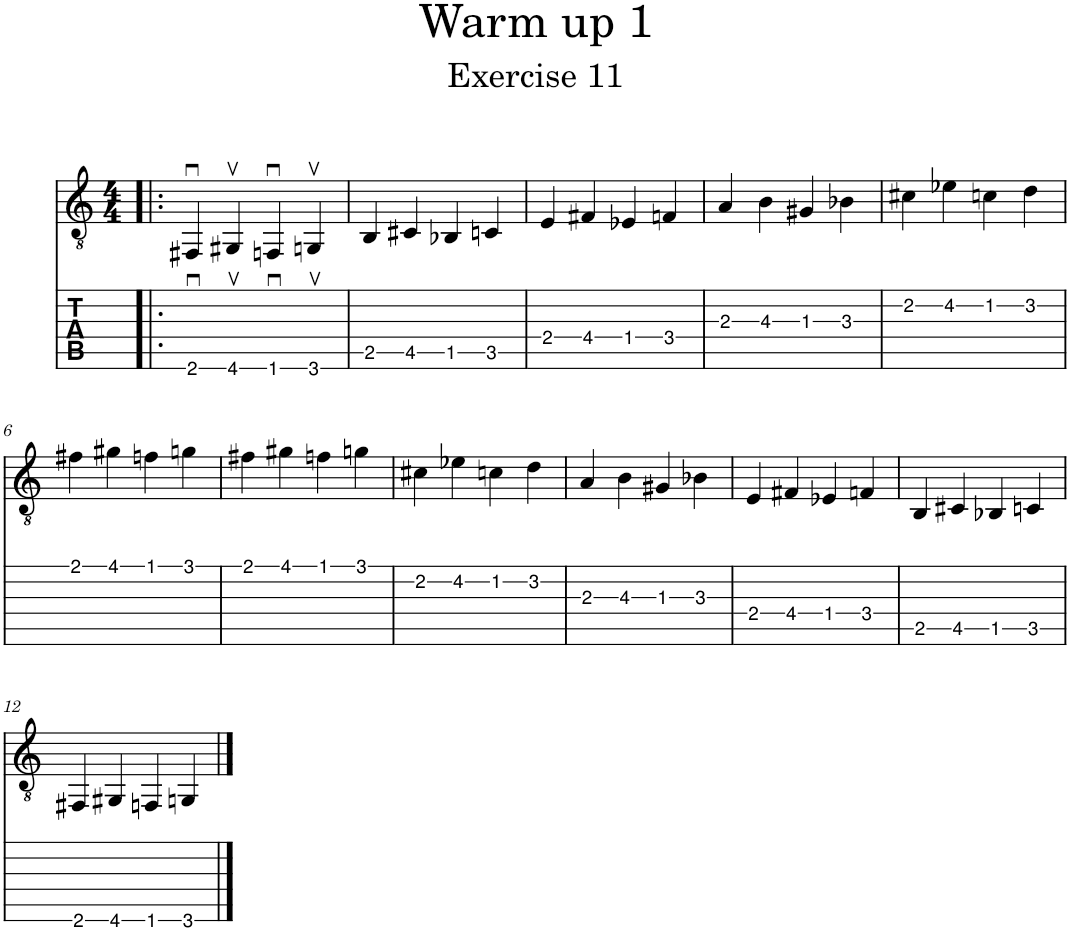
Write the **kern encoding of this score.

**kern	**kern
*part1	*part1
*staff2	*staff1
*I"Guitar	*
*I'Guit.	*
*stria6	*
*	*clefGv2
*k[]	*k[]
*M4/4	*M4/4
=1!|:	=1!|:
4FF#u	4FF#Xu/
4GG#v	4GG#Xv/
4FFu	4FFnu/
4GGv	4GGnv/
=2	=2
4BB	4BB/
4C#	4C#X/
4BB-	4BB-X/
4C	4Cn/
=3	=3
4E	4E/
4F#	4F#X/
4E-	4E-X/
4F	4Fn/
=4	=4
4A	4A/
4B	4B\
4G#	4G#X/
4B-	4B-X\
=5	=5
4c#	4c#X\
4e-	4e-X\
4c	4cn\
4d	4d\
!!LO:LB:g=z
=6	=6
4f#	4f#X\
4g#	4g#X\
4f	4fn\
4g	4gn\
=7	=7
4f#	4f#X\
4g#	4g#X\
4f	4fn\
4g	4gn\
=8	=8
4c#	4c#X\
4e-	4e-X\
4c	4cn\
4d	4d\
=9	=9
4A	4A/
4B	4B\
4G#	4G#X/
4B-	4B-X\
=10	=10
4E	4E/
4F#	4F#X/
4E-	4E-X/
4F	4Fn/
=11	=11
4BB	4BB/
4C#	4C#X/
4BB-	4BB-X/
4C	4Cn/
!!LO:LB:g=z
=12	=12
4FF#	4FF#X/
4GG#	4GG#X/
4FF	4FFn/
4GG	4GGn/
==	==
*-	*-
